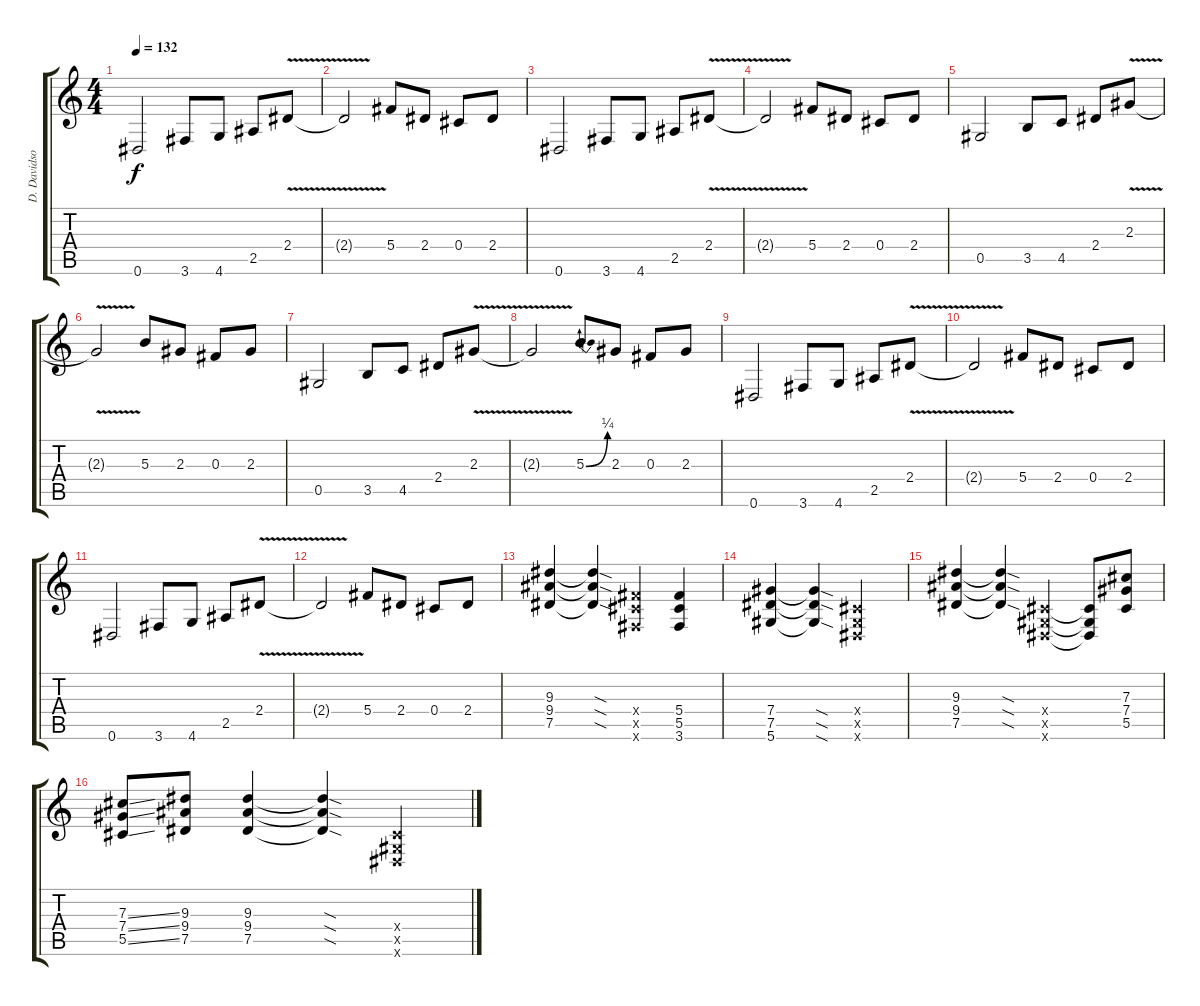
\track ("D. Davidson" "D. Davidso") {instrument overdrivenguitar}
\staff {score tabs}
\tuning (Eb4 Bb3 Gb3 Db3 Ab2 Eb2) {hide}
\ts (4 4)
\tempo 132
\clef g2
\ks c
0.6.2{dy f} 3.6.8 4.6.8 2.5.8 2.4{v}.8 |
2.4{t}.2 5.4.8 2.4.8 0.4.8 2.4.8 |
0.6.2 3.6.8 4.6.8 2.5.8 2.4{v}.8 |
2.4{t}.2 5.4.8 2.4.8 0.4.8 2.4.8 |
0.5.2 3.5.8 4.5.8 2.4.8 2.3{v}.8 |
2.3{t}.2 5.3.8 2.3.8 0.3.8 2.3.8 |
0.5.2 3.5.8 4.5.8 2.4.8 2.3{v}.8 |
2.3{t}.2 5.3{be (bend 0 0 60 1)}.8 2.3.8 0.3.8 2.3.8 |
0.6.2 3.6.8 4.6.8 2.5.8 2.4{v}.8 |
2.4{t}.2 5.4.8 2.4.8 0.4.8 2.4.8 |
0.6.2 3.6.8 4.6.8 2.5.8 2.4{v}.8 |
2.4{t}.2 5.4.8 2.4.8 0.4.8 2.4.8 |
(9.3 9.4 7.5).4 (9.3{sod t} 9.4{sod t} 7.5{sod t}).4 (5.4{x} 5.5{x} 3.6{x}).4 (5.4 5.5 3.6).4 |
(7.4 7.5 5.6).4 (7.4{sod t} 7.5{sod t} 5.6{sod t}).4 (0.4{x} 0.5{x} 0.6{x}).2 |
(9.3 9.4 7.5).4 (9.3{sod t} 9.4{sod t} 7.5{sod t}).4 (0.4{x} 0.5{x} 0.6{x}).4 (0.4{t} 0.5{t} 0.6{t}).8 (7.3 7.4 5.5).8 |
(7.3{ss} 7.4{ss} 5.5{ss}).8 (9.3 9.4 7.5).8 (9.3 9.4 7.5).4 (9.3{sod t} 9.4{sod t} 7.5{sod t}).4 (0.4{x} 0.5{x} 0.6{x}).4
